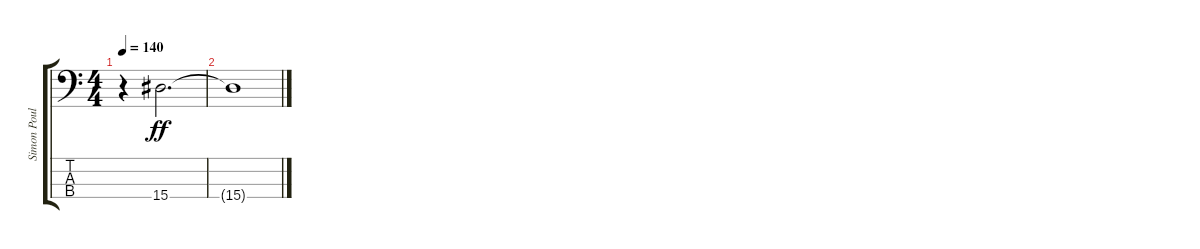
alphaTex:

\track ("Simon Poulton (Bass)" "Simon Poul") {instrument electricbassfinger}
\staff {score tabs}
\tuning (Eb2 Bb1 F1 C1) {hide}
\ts (4 4)
\tempo 140
\clef f4
\ks c
r.4{dy ff} 15.4.2{d} |
15.4{t}.1
